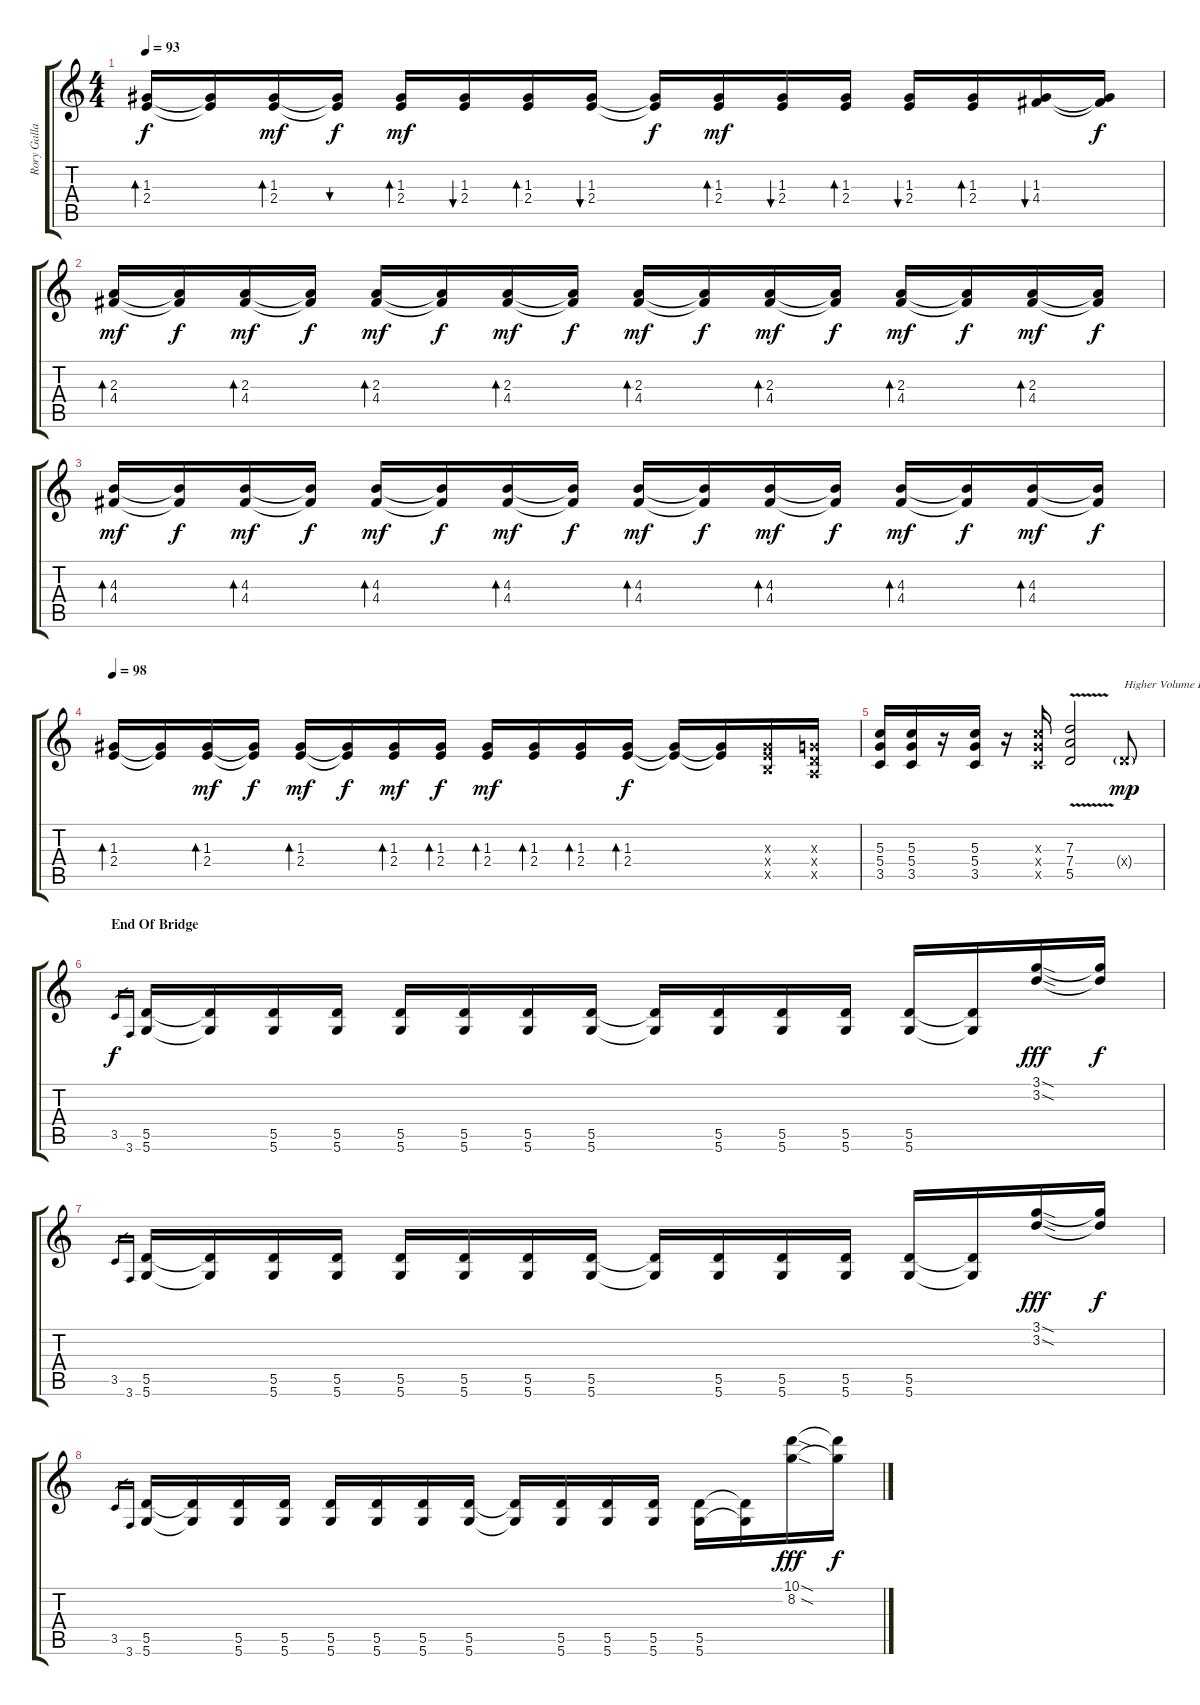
\track ("Rory Gallagher (For Sound)" "Rory Galla") {instrument distortionguitar}
\staff {score tabs}
\tuning (E4 B3 G3 D3 A2 D2) {hide}
\ts (4 4)
\tempo 93
\clef g2
\ks c
(1.3 2.4).16{bd 60 dy f} (1.3{t} 2.4{t}).16 (1.3 2.4).16{bd 60 dy mf} (1.3{t} 2.4{t}).16{bu 60 dy f} (1.3 2.4).16{bd 60 dy mf} (1.3 2.4).16{bu 60} (1.3 2.4).16{bd 60} (1.3 2.4).16{bu 60} (1.3{t} 2.4{t}).16{dy f} (1.3 2.4).16{bd 60 dy mf} (1.3 2.4).16{bu 60} (1.3 2.4).16{bd 60} (1.3 2.4).16{bu 60} (1.3 2.4).16{bd 60} (1.3 4.4).16{bu 60} (1.3{t} 4.4{t}).16{dy f} |
(2.3 4.4).16{bd 60 dy mf} (2.3{t} 4.4{t}).16{dy f} (2.3 4.4).16{bd 60 dy mf} (2.3{t} 4.4{t}).16{dy f} (2.3 4.4).16{bd 60 dy mf} (2.3{t} 4.4{t}).16{dy f} (2.3 4.4).16{bd 60 dy mf} (2.3{t} 4.4{t}).16{dy f} (2.3 4.4).16{bd 60 dy mf} (2.3{t} 4.4{t}).16{dy f} (2.3 4.4).16{bd 60 dy mf} (2.3{t} 4.4{t}).16{dy f} (2.3 4.4).16{bd 60 dy mf} (2.3{t} 4.4{t}).16{dy f} (2.3 4.4).16{bd 60 dy mf} (2.3{t} 4.4{t}).16{dy f} |
(4.3 4.4).16{bd 60 dy mf} (4.3{t} 4.4{t}).16{dy f} (4.3 4.4).16{bd 60 dy mf} (4.3{t} 4.4{t}).16{dy f} (4.3 4.4).16{bd 60 dy mf} (4.3{t} 4.4{t}).16{dy f} (4.3 4.4).16{bd 60 dy mf} (4.3{t} 4.4{t}).16{dy f} (4.3 4.4).16{bd 60 dy mf} (4.3{t} 4.4{t}).16{dy f} (4.3 4.4).16{bd 60 dy mf} (4.3{t} 4.4{t}).16{dy f} (4.3 4.4).16{bd 60 dy mf} (4.3{t} 4.4{t}).16{dy f} (4.3 4.4).16{bd 60 dy mf} (4.3{t} 4.4{t}).16{dy f} |
\tempo 98
(1.3 2.4).16{bd 60} (1.3{t} 2.4{t}).16 (1.3 2.4).16{bd 60 dy mf} (1.3{t} 2.4{t}).16{dy f} (1.3 2.4).16{bd 60 dy mf} (1.3{t} 2.4{t}).16{dy f} (1.3 2.4).16{bd 60 dy mf} (1.3 2.4).16{bd 60 dy f} (1.3 2.4).16{bd 60 dy mf} (1.3 2.4).16{bd 60} (1.3 2.4).16{bd 60} (1.3 2.4).16{bd 60 dy f} (1.3{t} 2.4{t}).16 (1.3{t} 2.4{t}).16 (1.3{x} 2.4{x} 2.5{x}).16 (0.3{x} 0.4{x} 0.5{x}).16 |
(5.3 5.4 3.5).16 (5.3 5.4 3.5).16 r.16 (5.3 5.4 3.5).16 r.16 (5.3{x} 5.4{x} 3.5{x}).16 (7.3{v} 7.4 5.5).2 0.4{g x}.8{txt "Higher Volume Distortion" dy mp volume 11} |
\section ("" "End Of Bridge")
3.5.16{gr dy f} 3.6.16{gr} (5.5 5.6).16 (5.5{t} 5.6{t}).16 (5.5 5.6).16 (5.5 5.6).16 (5.5 5.6).16 (5.5 5.6).16 (5.5 5.6).16 (5.5 5.6).16 (5.5{t} 5.6{t}).16 (5.5 5.6).16 (5.5 5.6).16 (5.5 5.6).16 (5.5 5.6).16 (5.5{t} 5.6{t}).16 (3.1{sod} 3.2{sod}).16{dy fff} (3.1{t} 3.2{t}).16{dy f} |
3.5.16{gr} 3.6.16{gr} (5.5 5.6).16 (5.5{t} 5.6{t}).16 (5.5 5.6).16 (5.5 5.6).16 (5.5 5.6).16 (5.5 5.6).16 (5.5 5.6).16 (5.5 5.6).16 (5.5{t} 5.6{t}).16 (5.5 5.6).16 (5.5 5.6).16 (5.5 5.6).16 (5.5 5.6).16 (5.5{t} 5.6{t}).16 (3.1{sod} 3.2{sod}).16{dy fff} (3.1{t} 3.2{t}).16{dy f} |
3.5.16{gr} 3.6.16{gr} (5.5 5.6).16 (5.5{t} 5.6{t}).16 (5.5 5.6).16 (5.5 5.6).16 (5.5 5.6).16 (5.5 5.6).16 (5.5 5.6).16 (5.5 5.6).16 (5.5{t} 5.6{t}).16 (5.5 5.6).16 (5.5 5.6).16 (5.5 5.6).16 (5.5 5.6).16 (5.5{t} 5.6{t}).16 (10.1{sod} 8.2{sod}).16{dy fff} (10.1{t} 8.2{t}).16{dy f}
